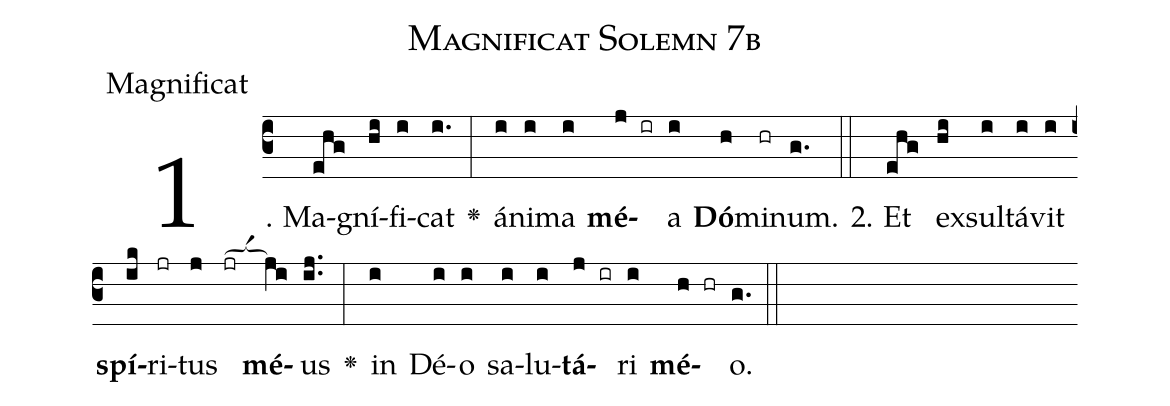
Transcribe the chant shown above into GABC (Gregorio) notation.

name: Magnificat Solemn 7b;
office-part: Magnificat;
%%
% The syntax in this part is called gabc. Please refer to http://home.gna.org/gregorio/gabc/#basis

(c3)1. M{a}(ehg)gní(hi)fi(i)cat(i.) <v>\greheightstar</v>(:) á(i)ni(i)ma(i) <b>mé</b>(j ir)a(i) <b>Dó</b>(h)mi(hr)num.(g.) (::)
2. Et(ehg) ex(hi)sul(i)tá(i)vit(i) <b>spí</b>(ik)ri(jr)tus(j) (jr[ev: ][ocba:1;6mm]) <b>mé</b>(ji)us(ij..) <v>\greheightstar</v>(:) in(i) Dé(i)o(i) sa(i)lu(i)<b>tá</b>(j ir)ri(i) <b>mé</b>(h hr)o.(g.) (::)

%E(i) u(i) o(j) u(i) a(h) e.(gi..) (::)

%Mediant of 2 accents
%Termination of 2 accents
